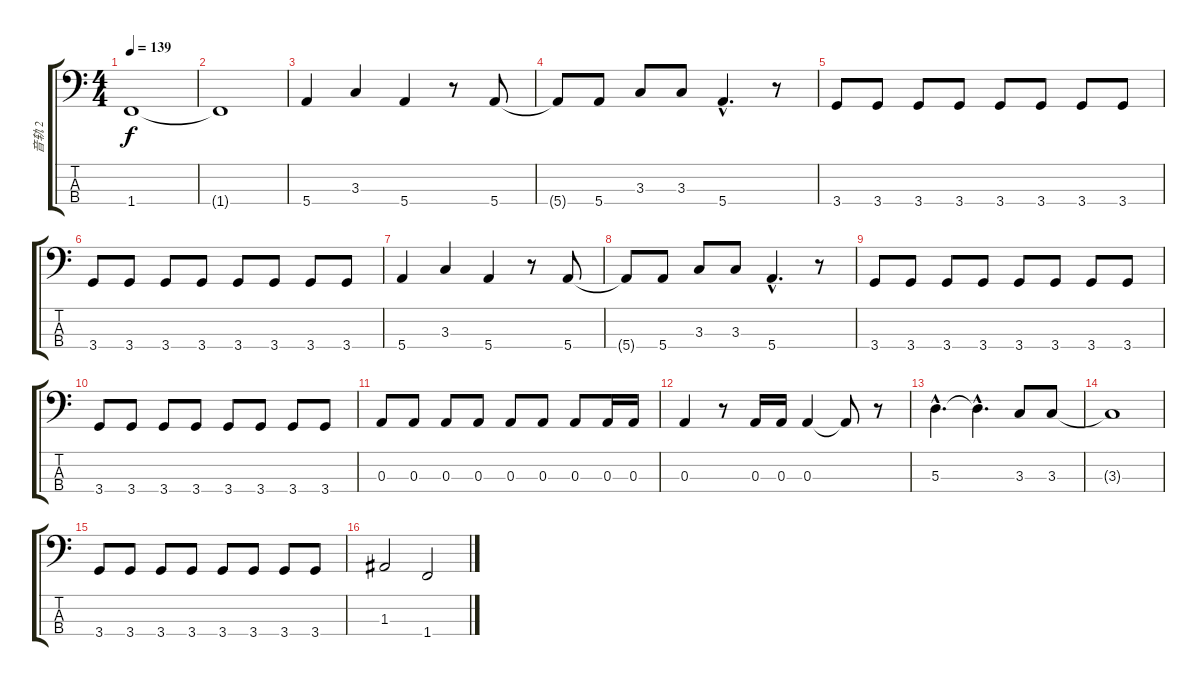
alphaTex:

\track ("音轨 2" "音轨 2") {instrument electricbassfinger}
\staff {score tabs}
\tuning (G2 D2 A1 E1) {hide}
\ts (4 4)
\tempo 139
\clef f4
\ks c
1.4.1{dy f} |
1.4{t}.1 |
5.4.4 3.3.4 5.4.4 r.8 5.4.8 |
5.4{t}.8 5.4.8 3.3.8 3.3.8 5.4{hac}.4{d} r.8 |
3.4.8 3.4.8 3.4.8 3.4.8 3.4.8 3.4.8 3.4.8 3.4.8 |
3.4.8 3.4.8 3.4.8 3.4.8 3.4.8 3.4.8 3.4.8 3.4.8 |
5.4.4 3.3.4 5.4.4 r.8 5.4.8 |
5.4{t}.8 5.4.8 3.3.8 3.3.8 5.4{hac}.4{d} r.8 |
3.4.8 3.4.8 3.4.8 3.4.8 3.4.8 3.4.8 3.4.8 3.4.8 |
3.4.8 3.4.8 3.4.8 3.4.8 3.4.8 3.4.8 3.4.8 3.4.8 |
0.3.8 0.3.8 0.3.8 0.3.8 0.3.8 0.3.8 0.3.8 0.3.16 0.3.16 |
0.3.4 r.8 0.3.16 0.3.16 0.3.4 0.3{t}.8 r.8 |
5.3{hac}.4{d} 5.3{hac t}.4{d} 3.3.8 3.3.8 |
3.3{t}.1 |
3.4.8 3.4.8 3.4.8 3.4.8 3.4.8 3.4.8 3.4.8 3.4.8 |
1.3.2 1.4.2
